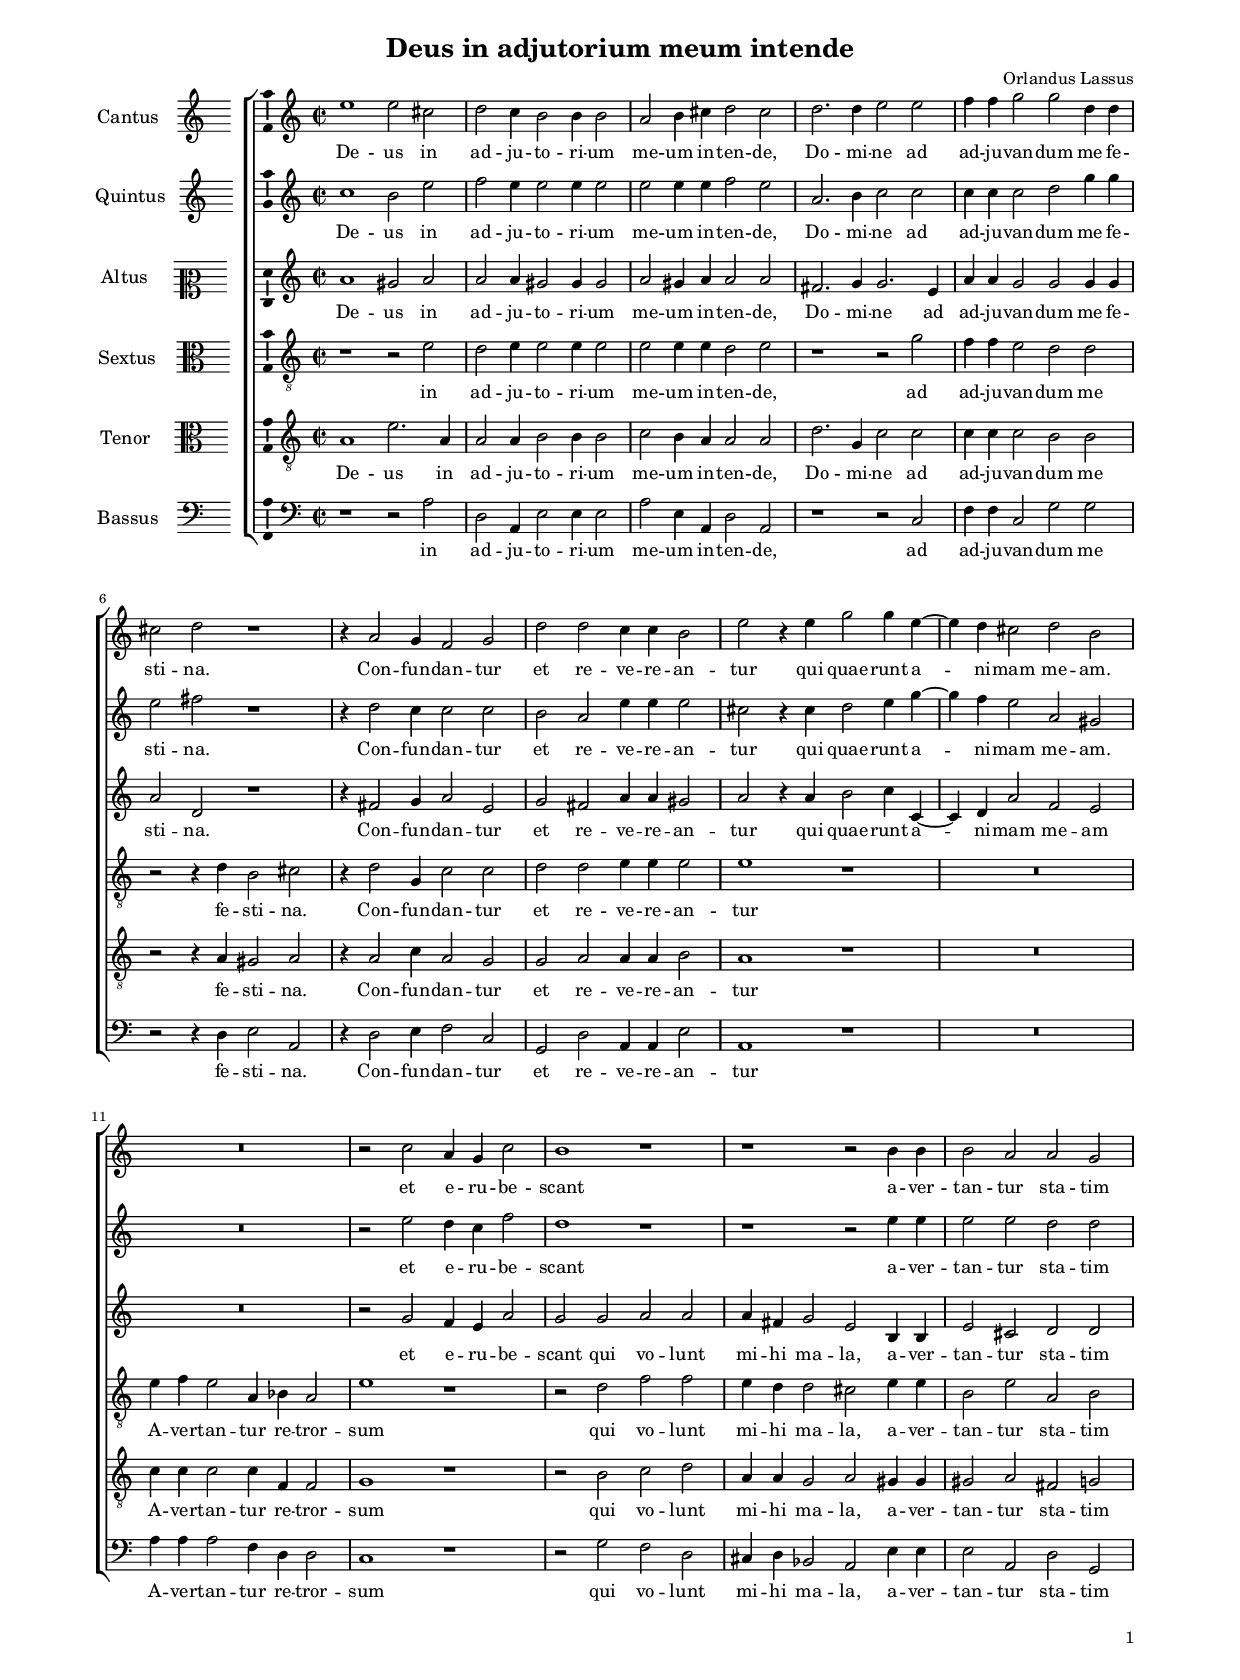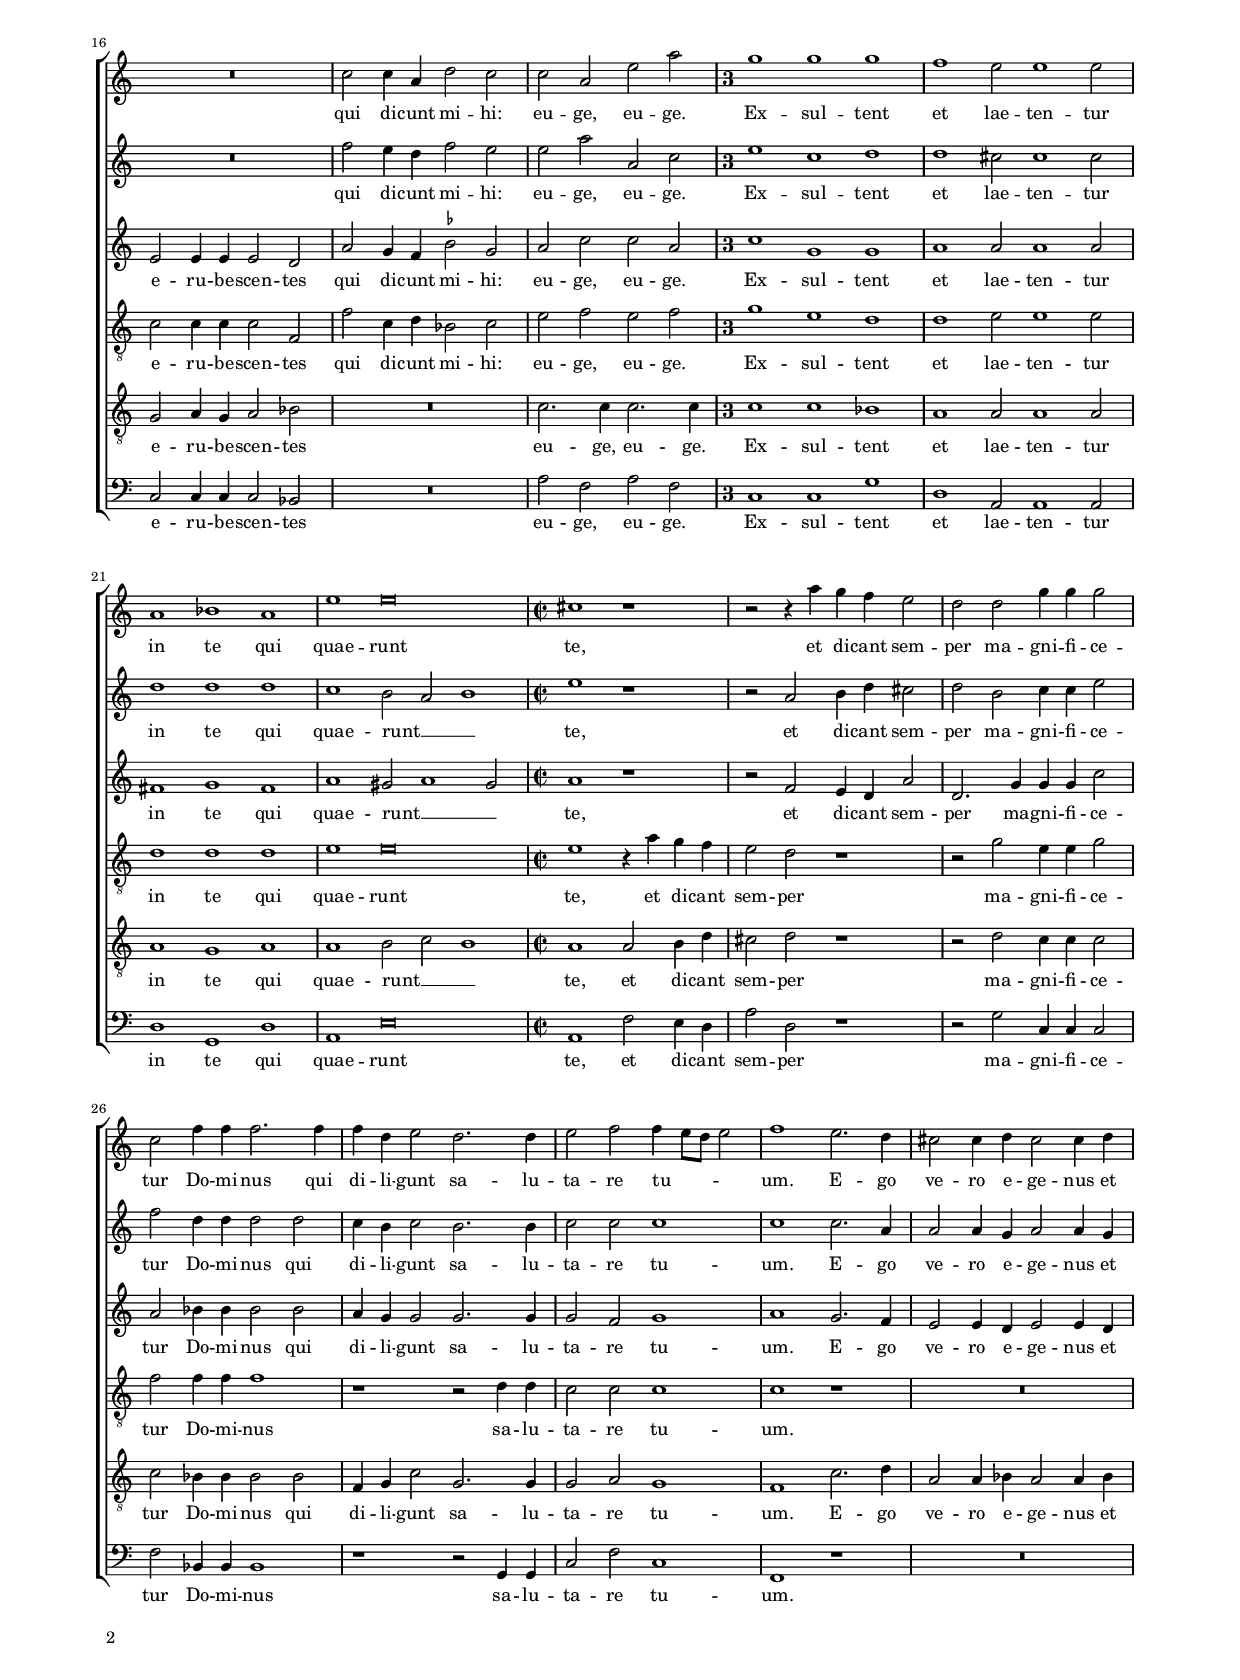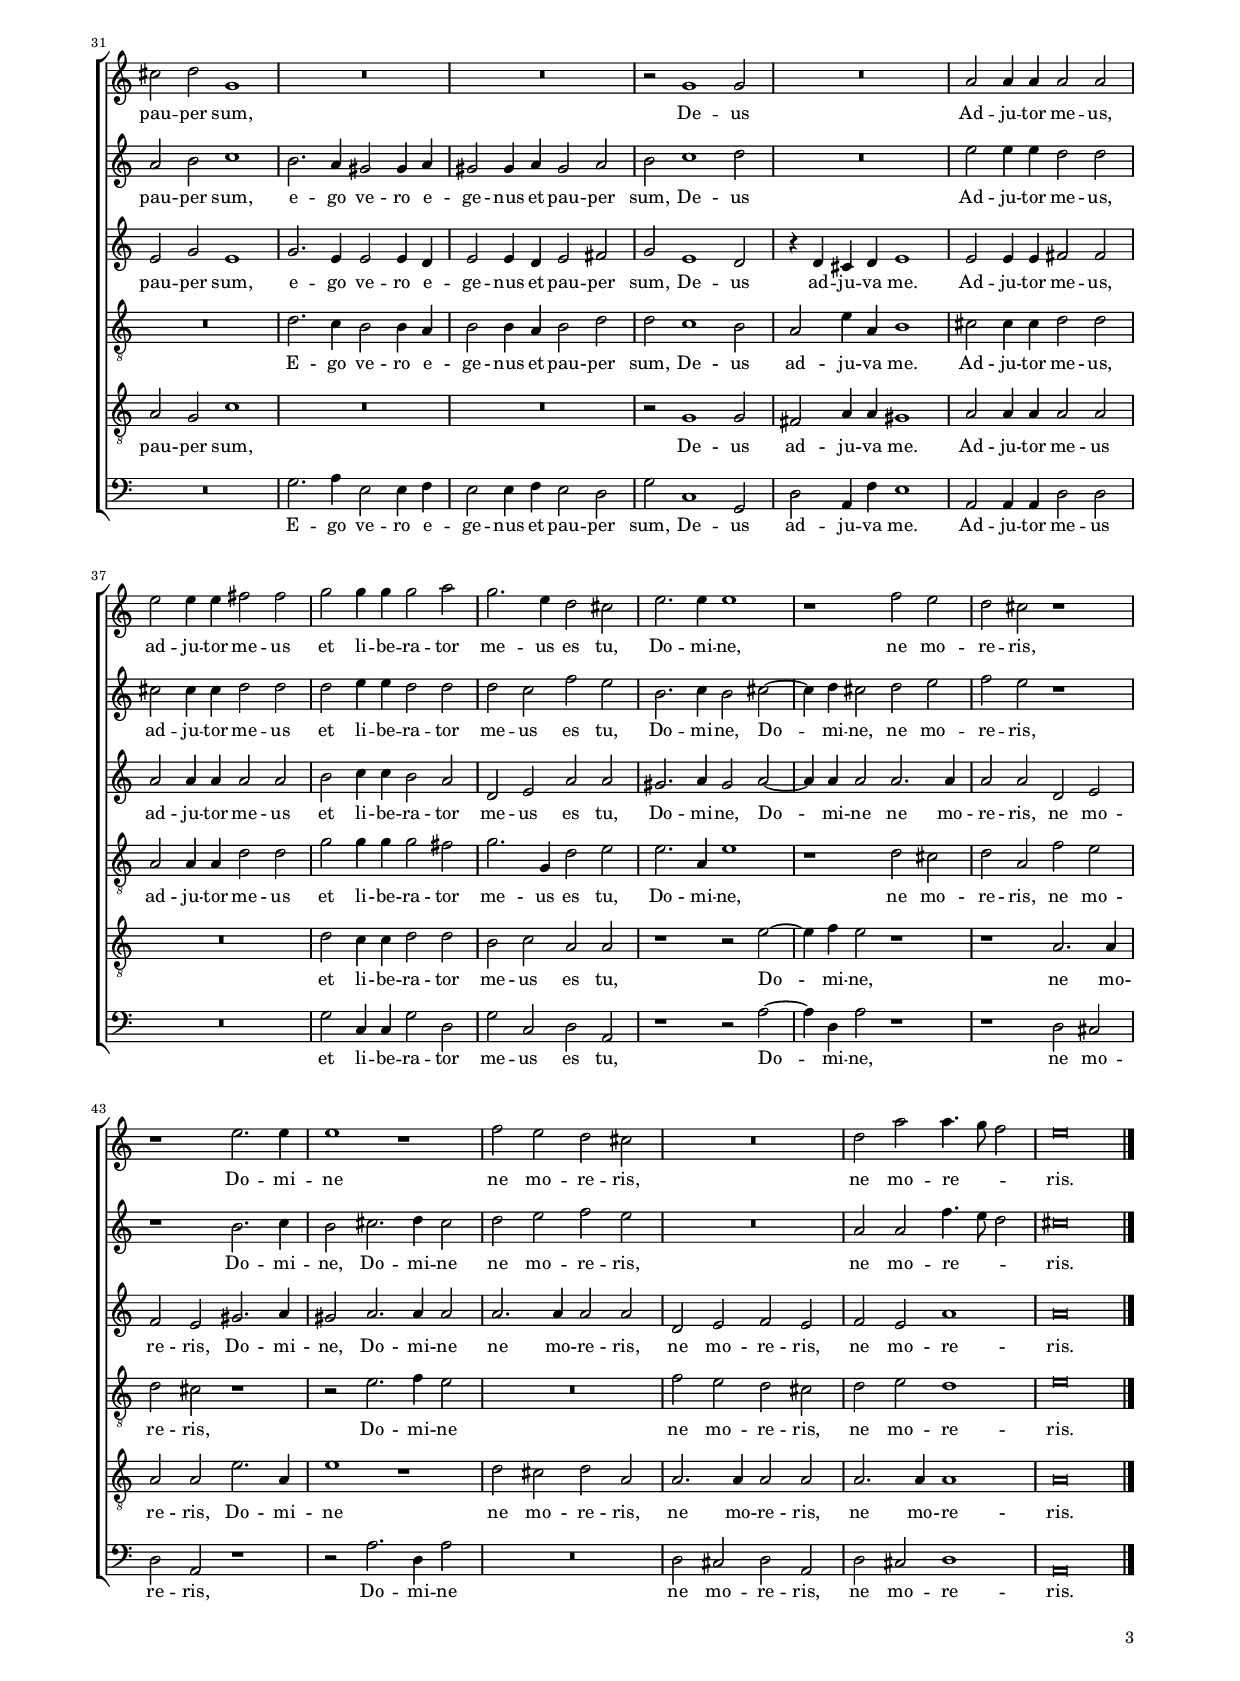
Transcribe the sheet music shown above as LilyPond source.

\header
{
  title="Deus in adjutorium meum intende"
  composer="Orlandus Lassus"
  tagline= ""
}

\version "2.24.1"
\include "deutsch.ly"
#(set-global-staff-size 14.5)
% #(set-default-paper-size "letter")
#(ly:set-option 'point-and-click #f)


\paper
	{
	top-margin = 1.5 \cm
	bottom-margin = 0.9 \cm
	left-margin = 1.8 \cm
	right-margin = 1.8 \cm
	ragged-bottom = ##f
	ragged-last-bottom = ##t
	print-page-number = ##f
	system-system-spacing = #'((basic-distance . 16) (minimum-distance . 14) (padding . 5) (strechability . 150))
	oddFooterMarkup=\markup   \fill-line { "" \fromproperty #'page:page-number-string }
	evenFooterMarkup=\markup  \fill-line { \fromproperty #'page:page-number-string "" }
	last-bottom-spacing = #'((basic-distance . 12) (minimum-distance . 7) (padding . 4))
%	systems-per-page = 3
%	min-systems-per-page = 3
	}


global = {
	\key c \major
	\time 2/2 \set Score.measureLength = #(ly:make-moment 2/1)
	\skip 1*2*18
	\time 3/1 \once \override Score.TimeSignature.style = #'single-digit
	\skip 1*3*4
	\time 2/2 \set Score.measureLength = #(ly:make-moment 2/1)
	\skip 1*2*26 \bar "|."
	}

ficta = { \once \set suggestAccidentals = ##t }
	
forget = #(define-music-function (music) (ly:music?) #{
	\accidentalStyle forget
	$music
	\accidentalStyle default
	#})


incipitcantus = \markup { \score {
	{
	\set Staff.instrumentName = \markup { \fontsize #1 "Cantus" }
	\key c \major
	\clef violin
	s4 \bar ""
	}
	\layout  {
	raggedright = ##t
	indent = 1.6 \cm
	line-width = 2.5 \cm
	\context { \Staff \remove Time_signature_engraver }
	\override Staff.Clef.Y-extent = #'(0 . 0)
	}} \hspace #1 }


incipitsextus = \markup { \score {
	{
	\set Staff.instrumentName = \markup { \fontsize #1 "Quintus" }
	\key c \major
	\clef violin
	s4 \bar ""
	}
	\layout  {
	raggedright = ##t
	indent = 1.6 \cm
	line-width = 2.5 \cm
	\context { \Staff \remove Time_signature_engraver }
	\override Staff.Clef.Y-extent = #'(0 . 0)
	}} \hspace #1 }
      
      
incipitaltus = \markup { \score {
	{
	\set Staff.instrumentName = \markup { \fontsize #1 "Altus" }
	\key c \major
	\clef mezzosoprano
	s4 \bar ""
	}
	\layout  {
	raggedright = ##t
	indent = 1.6 \cm
	line-width = 2.5 \cm
	\context { \Staff \remove Time_signature_engraver }
	\override Staff.Clef.Y-extent = #'(0 . 0)
	}} \hspace #1 }


incipittenor = \markup { \score {
	{
	\set Staff.instrumentName = \markup { \fontsize #1 "Tenor" }
	\key c \major
	\clef alto
	s4 \bar ""
	}
	\layout  {
	raggedright = ##t
	indent = 1.6 \cm
	line-width = 2.5 \cm
	\context { \Staff \remove Time_signature_engraver }
	\override Staff.Clef.Y-extent = #'(0 . 0)
	}} \hspace #1 }
      
      
incipitquintus = \markup { \score {
	{
	\set Staff.instrumentName = \markup { \fontsize #1 "Sextus" }
	\key c \major
	\clef alto
	s4 \bar ""
	}
	\layout  {
	raggedright = ##t
	indent = 1.6 \cm
	line-width = 2.5 \cm
	\context { \Staff \remove Time_signature_engraver }
	\override Staff.Clef.Y-extent = #'(0 . 0)
	}} \hspace #1 }
      
      
incipitbassus = \markup { \score {
	{
	\set Staff.instrumentName = \markup { \fontsize #1 "Bassus" }
	\key c \major
	\clef bass
	s4 \bar ""
	}
	\layout  {
	raggedright = ##t
	indent = 1.6 \cm
	line-width = 2.5 \cm
	\context { \Staff \remove Time_signature_engraver }
	\override Staff.Clef.Y-extent = #'(0 . 0)
	}} \hspace #1 }


cantus =  \relative c''
	{
	e1 e2 cis
	d2 c4 h2 h4 h2
	a2 h4 cis d2 cis
	d2. d4 e2 e
%5
	f4 f g2 g d4 d |
	cis2 d r1
	r4 a2 g4 f2 g
	d'2 d c4 c h2
	e2 r4 e g2 g4 e~
%10
	e4 d cis2 d h |
	R\breve
	r2 c a4 g c2
	h1 r
	r1 r2 h4 h
%15
	h2 a a g |
	R\breve
	c2 c4 a d2 c
	c2 a e' a
% Coloration, triple time
	g1 g g
%20
	f1 e2 e1 e2 |
	a,1 b a
	e'1 e\breve
% End of coloration
	cis1 r
	r2 r4 a' g f e2
%25
	d2 d g4 g g2 |
	c,2 f4 f f2. f4
	f4 d e2 d2. d4
	e2 f f4 e8 d e2
	f1 e2. d4
%30
	cis2 cis4 d cis2 cis4 d |
	cis2 d g,1
	R\breve
	R\breve
	r2 g1 g2
%35
	R\breve |
	a2 a4 a a2 a
	e'2 e4 e fis2 fis
	g2 g4 g g2 a
	g2. e4 d2 cis
%40
	e2. e4 e1 |
	r1 f2 e
	d2 cis r1
	r1 e2. e4
	e1 r
%45
	f2 e d cis |
	R\breve
	d2 a' a4. g8 f2
	e\breve |
	}


sextus = \relative c''
	{
	c1 h2 e
	f2 e4 e2 e4 e2
	e2 e4 e f2 e
	a,2. h4 c2 c
%5
	c4 c c2 d g4 g |
	e2 fis r1
	r4 d2 c4 c2 c
	h2 a e'4 e e2
	cis2 r4 cis d2 e4 g~
%10
	g4 f e2 a, gis |
	R\breve
	r2 e' d4 c f2
	d1 r
	r1 r2 e4 e
%15
	e2 e d d |
	R\breve
	f2 e4 d f2 e
	e2 a a, c
% Coloration - triple time
	e1 c d
%20
	d1 cis2 cis1 cis2 |
	d1 d d
	c1 h2 a h1
% End of coloration
	e1 r
	r2 a, h4 d cis2
%25
	d2 h c4 c e2 |
	f2 d4 d d2 d
	c4 h c2 h2. h4
	c2 c c1
	c1 c2. a4
%30
	a2 a4 g a2 a4 g |
	a2 h c1
	h2. a4 gis2 gis4 a
	gis2 gis4 a gis2 a
	h2 c1 d2
%35
	R\breve |
	e2 e4 e d2 d
	cis2 cis4 cis d2 d
	d2 e4 e d2 d
	d2 c f e
%40
	h2. c4 h2 cis~ |
	cis4 d cis2 d e
	f2 e r1
	r1 h2. c4
	h2 cis2. d4 cis2
%45
	d2 e f e |
	R\breve
	a,2 a f'4. e8 d2
	cis\breve |
	}


altus =  \relative c'
	{
	a'1 gis2 a
	a2 a4 gis2 gis4 gis2
	a2 gis4 a a2 a
	fis2. g4 g2. e4
%5
	a4 a g2 g g4 g |
	a2 d, r1
	r4 fis2 g4 a2 e
	g2 fis a4 a gis2
	a2 r4 a h2 c4 c,~
%10
	c4 d a'2 f e |
	R\breve
	r2 g f4 e a2
	g2 g a a
	a4 fis g2 e h4 h
%15
	e2 cis d d |
	e2 e4 e e2 d
	a'2 g4 f \ficta b2 g
	a2 c c a
% Coloration - Triple time
	c1 g g
%20
	a1 a2 a1 a2 |
	fis1 g fis
	a1 gis2 a1 gis2
% End of coloration
	a1 r
	r2 f e4 d a'2
%25
	d,2. g4 g g c2 |
	a2 b4 b b2 b
	a4 g g2 g2. g4
	g2 f g1
	a1 g2. f4
%30
	e2 e4 d e2 e4 d |
	e2 g e1
	g2. e4 e2 e4 d
	e2 e4 d e2 fis
	g2 e1 d2
%35
	r4 d cis d e1 |
	e2 e4 e fis2 fis
	a2 a4 a a2 a
	h2 c4 c h2 a
	d,2 e a a
%40
	gis2. a4 gis2 a~ |
	a4 a a2 a2. a4
	a2 a d, e
	f2 e gis2. a4
	gis2 a2. a4 a2
%45
	a2. a4 a2 a |
	d,2 e f e
	f2 e a1
	a\breve |
	}


tenor =  \relative c'
	{
	a1 e'2. a,4
	a2 a4 h2 h4 h2
	c2 h4 a a2 a
	d2. g,4 c2 c
%5
	c4 c c2 h h |
	r2 r4 a gis2 a
	r4 a2 c4 a2 g
	g2 a a4 a h2
	a1 r
%10
	R\breve |
	c4 c c2 c4 f, f2
	g1 r
	r2 h c d
	a4 a g2 a2 gis4 gis
%15
	gis2 a fis2 g |
	g2 a4 g a2 b
	R\breve
	c2. c4 c2. c4
% Coloration - triple time
	c1 c b
%20
	a1 a2 a1 a2 |
	a1 g a
	a1 h2 c h1
% End of coloration
	a1 a2 h4 d
	cis2 d r1
%25
	r2 d c4 c c2 |
	c2 b4 b b2 b
	f4 g c2 g2. g4
	g2 a g1
	f1 c'2. d4
%30
	a2 a4 b a2 a4 b |
	a2 g c1
	R\breve
	R\breve
	r2 g1 g2
%35
	fis2 a4 a gis1 |
	a2 a4 a a2 a
	R\breve
	d2 c4 c d2 d
	h2 c a a
%40
	r1 r2 e'~ |
	e4 f e2 r1
	r1 a,2. a4
	a2 a e'2. a,4
	e'1 r
%45
	d2 cis d a |
	a2. a4 a2 a
	a2. a4 a1
	a\breve |
	}


quintus  =  \relative c'
	{
	r1 r2 e
	d2 e4 e2 e4 e2
	e2 e4 e d2 e
	r1 r2 g
%5
	f4 f e2 d d |
	r2 r4 d h2 cis
	r4 d2 g,4 c2 c
	d2 d e4 e e2
	e1 r
%10
	R\breve |
	e4 f e2 a,4 b a2
	e'1 r
	r2 d f f
	e4 d d2 cis e4 e
%15
	h2 e a, h |
	c2 c4 c c2 f,
	f'2 c4 d b2 c
	e2 f e f
% Coloration - triple time
	g1 e d
%20
	d1 e2 e1 e2 |
	d1 d d
	e1 e\breve
% End of coloration
	e1 r4 a g f
	e2 d r1
%25
	r2 g e4 e g2 |
	f2 f4 f f1
	r1 r2 d4 d
	c2 c c1
	c1 r
%30
	R\breve |
	R\breve
	d2. c4 h2 h4 a
	h2 h4 a h2 d
	d2 c1 h2
%35
	a2 e'4 a, h1 |
	cis2 cis4 cis d2 d
	a2 a4 a d2 d
	g2 g4 g g2 fis
	g2. g,4 d'2 e
%40
	e2. a,4 e'1 |
	r1 d2 cis
	d2 a f' e
	d2 cis r1
	r2 e2. f4 e2
%45
	R\breve |
	f2 e d cis
	d2 e d1
	e\breve |
	}


bassus  =  \relative c
	{
	r1 r2 a'
	d,2 a4 e'2 e4 e2
	a2 e4 a, d2 a
	r1 r2 c
%5
	f4 f c2 g' g |
	r2 r4 d e2 a,
	r4 d2 e4 f2 c
	g2 d' a4 a e'2
	a,1 r
%10
	R\breve |
	a'4 a a2 f4 d d2
	c1 r
	r2 g' f d
	cis4 d b2 a e'4 e
%15
	e2 a, d g, |
	c2 c4 c c2 b
	R\breve
	a'2 f a f
% Coloration - triple time
	c1 c g'
%20
	d1 a2 a1 a2 |
	d1 g, d'
	a1 e'\breve
% End of coloration
	a,1 f'2 e4 d
	a'2 d, r1
%25
	r2 g c,4 c c2 |
	f2 b,4 b b1
	r1 r2 g4 g
	c2 f c1
	f,1 r
%30
	R\breve |
	R\breve
	g'2. a4 e2 e4 f
	e2 e4 f e2 d
	g2 c,1 g2
%35
	d'2 a4 f' e1 |
	a,2 a4 a d2 d
	R\breve
	g2 c,4 c g'2 d
	g2 c, d a
%40
	r1 r2 a'~ |
	a4 d, a'2 r1
	r1 d,2 cis
	d2 a r1
	r2 a'2. d,4 a'2
%45
	R\breve |
	d,2 cis d a
	d2 cis d1
	a\breve |
	}


lyricscantus = \lyricmode {
	De -- us in ad -- ju -- to -- ri -- um me -- um in -- ten -- de,
	Do -- mi -- ne ad ad -- ju -- van -- dum me fe -- sti -- na.
	Con -- fun -- dan -- tur et re -- ve -- re -- an -- tur
	qui quae -- runt a -- ni -- mam me -- am.
	et e -- ru -- be -- scant
	a -- ver -- tan -- tur sta -- tim
	qui di -- cunt mi -- hi: eu -- ge, eu -- ge.
	Ex -- sul -- tent et lae -- ten -- tur in te qui quae -- runt te,
	et di -- cant sem -- per ma -- gni -- fi -- ce -- tur Do -- mi -- nus
	qui di -- li -- gunt sa -- lu -- ta -- re tu -- _ _ _ um.
	E -- go ve -- ro e -- ge -- nus et pau -- per sum,
	De -- us
	Ad -- ju -- tor me -- us,
	ad -- ju -- tor me -- us
	et li -- be -- ra -- tor me -- us es tu, Do -- mi -- ne,
	ne mo -- re -- ris,
	Do -- mi -- ne ne mo -- re -- ris,
	ne mo -- re -- _ _ ris.
	}


lyricssextus = \lyricmode {
	De -- us in ad -- ju -- to -- ri -- um me -- um in -- ten -- de,
	Do -- mi -- ne ad ad -- ju -- van -- dum me fe -- sti -- na.
	Con -- fun -- dan -- tur et re -- ve -- re -- an -- tur
	qui quae -- runt a -- ni -- mam me -- am.
	et e -- ru -- be -- scant
	a -- ver -- tan -- tur sta -- tim
	qui di -- cunt mi -- hi: eu -- ge, eu -- ge.
	Ex -- sul -- tent et lae -- ten -- tur in te qui quae -- runt __ _ _ te,
	et di -- cant sem -- per ma -- gni -- fi -- ce -- tur Do -- mi -- nus
	qui di -- li -- gunt sa -- lu -- ta -- re tu -- um.
	E -- go ve -- ro e -- ge -- nus et pau -- per sum,
	e -- go ve -- ro e -- ge -- nus et pau -- per sum,
	De -- us
	Ad -- ju -- tor me -- us,
	ad -- ju -- tor me -- us
	et li -- be -- ra -- tor me -- us es tu, Do -- mi -- ne,
	Do -- mi -- ne,
	ne mo -- re -- ris,
	Do -- mi -- ne,
	Do -- mi -- ne ne mo -- re -- ris,
	ne mo -- re -- _ _ ris.
	}


lyricsaltus = \lyricmode {
	De -- us in ad -- ju -- to -- ri -- um me -- um in -- ten -- de,
	Do -- mi -- ne ad ad -- ju -- van -- dum me fe -- sti -- na.
	Con -- fun -- dan -- tur et re -- ve -- re -- an -- tur
	qui quae -- runt a -- ni -- mam me -- am
	et e -- ru -- be -- scant qui vo -- lunt mi -- hi ma -- la,
	a -- ver -- tan -- tur sta -- tim e -- ru -- be -- scen -- tes
	qui di -- cunt mi -- hi: eu -- ge, eu -- ge.
	Ex -- sul -- tent et lae -- ten -- tur in te qui quae -- runt __ _ _ te,
	et di -- cant sem -- per ma -- gni -- fi -- ce -- tur Do -- mi -- nus
	qui di -- li -- gunt sa -- lu -- ta -- re tu -- um.
	E -- go ve -- ro e -- ge -- nus et pau -- per sum,
	e -- go ve -- ro e -- ge -- nus et pau -- per sum,
	De -- us ad -- ju -- va me.
	Ad -- ju -- tor me -- us,
	ad -- ju -- tor me -- us
	et li -- be -- ra -- tor me -- us es tu, Do -- mi -- ne,
	Do -- mi -- ne ne mo -- re -- ris,
	ne mo -- re -- ris,
	Do -- mi -- ne, Do -- mi -- ne
	ne mo -- re -- ris,
	ne mo -- re -- ris,
	ne mo -- re -- ris.
	}
	

lyricstenor = \lyricmode {
	De -- us in ad -- ju -- to -- ri -- um me -- um in -- ten -- de,
	Do -- mi -- ne ad ad -- ju -- van -- dum me fe -- sti -- na.
	Con -- fun -- dan -- tur et re -- ve -- re -- an -- tur
	A -- ver -- tan -- tur re -- tror -- sum
	qui vo -- lunt mi -- hi ma -- la,
	a -- ver -- tan -- tur sta -- tim e -- ru -- be -- scen -- tes
	eu -- ge, eu -- ge.
	Ex -- sul -- tent et lae -- ten -- tur in te qui quae -- runt __ _ _ te,
	et di -- cant sem -- per ma -- gni -- fi -- ce -- tur Do -- mi -- nus
	qui di -- li -- gunt sa -- lu -- ta -- re tu -- um.
	E -- go ve -- ro e -- ge -- nus et pau -- per sum,
	De -- us ad -- ju -- va me.
	Ad -- ju -- tor me -- us
	et li -- be -- ra -- tor me -- us es tu, Do -- mi -- ne,
	ne mo -- re -- ris,
	Do -- mi -- ne ne mo -- re -- ris,
	ne mo -- re -- ris,
	ne mo -- re -- ris.
	}


lyricsquintus = \lyricmode {
	in ad -- ju -- to -- ri -- um me -- um in -- ten -- de,
	ad ad -- ju -- van -- dum me fe -- sti -- na.
	Con -- fun -- dan -- tur et re -- ve -- re -- an -- tur
	A -- ver -- tan -- tur re -- tror -- sum
	qui vo -- lunt mi -- hi ma -- la,
	a -- ver -- tan -- tur sta -- tim e -- ru -- be -- scen -- tes
	qui di -- cunt mi -- hi: eu -- ge, eu -- ge.
	Ex -- sul -- tent et lae -- ten -- tur in te qui quae -- runt te,
	et di -- cant sem -- per ma -- gni -- fi -- ce -- tur Do -- mi -- nus
	sa -- lu -- ta -- re tu -- um.
	E -- go ve -- ro e -- ge -- nus et pau -- per sum,
	De -- us ad -- ju -- va me.
	Ad -- ju -- tor me -- us,
	ad -- ju -- tor me -- us
	et li -- be -- ra -- tor me -- us es tu, Do -- mi -- ne,
	ne mo -- re -- ris,
	ne mo -- re -- ris,
	Do -- mi -- ne ne mo -- re -- ris,
	ne mo -- re -- ris.
	}


lyricsbassus = \lyricmode {
	in ad -- ju -- to -- ri -- um me -- um in -- ten -- de,
	ad ad -- ju -- van -- dum me fe -- sti -- na.
	Con -- fun -- dan -- tur et re -- ve -- re -- an -- tur
	A -- ver -- tan -- tur re -- tror -- sum
	qui vo -- lunt mi -- hi ma -- la,
	a -- ver -- tan -- tur sta -- tim e -- ru -- be -- scen -- tes
	eu -- ge, eu -- ge.
	Ex -- sul -- tent et lae -- ten -- tur in te qui quae -- runt te,
	et di -- cant sem -- per ma -- gni -- fi -- ce -- tur Do -- mi -- nus
	sa -- lu -- ta -- re tu -- um.
	E -- go ve -- ro e -- ge -- nus et pau -- per sum,
	De -- us ad -- ju -- va me.
	Ad -- ju -- tor me -- us
	et li -- be -- ra -- tor me -- us es tu, Do -- mi -- ne,
	ne mo -- re -- ris,
	Do -- mi -- ne ne mo -- re -- ris,
	ne mo -- re -- ris.
	}


\score
{  
	\transpose c c {
	\new ChoirStaff \with { \override StaffGrouper.staff-staff-spacing.basic-distance = #12 }
	<<

	\new Staff << \global
	\new Voice="v1" {
		\set Staff.instrumentName=\incipitcantus
		\set Staff.midiInstrument = "reed organ"
		\clef violin
		\cantus }
	\new Lyrics \lyricsto "v1" {\lyricscantus }
	>>


	\new Staff << \global
	\new Voice="v6" {
		\set Staff.instrumentName=\incipitsextus
		\set Staff.midiInstrument = "reed organ"
		\clef violin 
		\sextus}
	\new Lyrics \lyricsto "v6" {\lyricssextus }
	>>


	\new Staff << \global
	\new Voice="v2" {
		\set Staff.instrumentName=\incipitaltus
		\set Staff.midiInstrument = "reed organ"
		\clef violin 
		\altus}
	\new Lyrics \lyricsto "v2" {\lyricsaltus }
	>>


	\new Staff << \global
	\new Voice="v5" {
		\set Staff.instrumentName=\incipitquintus
		\set Staff.midiInstrument = "reed organ"
		\clef "G_8"
		\quintus}
	\new Lyrics \lyricsto "v5" {\lyricsquintus }
	>>


	\new Staff << \global
	\new Voice="v3" {
		\set Staff.instrumentName=\incipittenor
		\set Staff.midiInstrument = "reed organ"
		\clef "G_8"
		\tenor }
	\new Lyrics \lyricsto "v3" {\lyricstenor }
	>>


	\new Staff << \global
	\new Voice="v4" {
		\set Staff.instrumentName=\incipitbassus
		\set Staff.midiInstrument = "reed organ"
		\clef bass 
		\bassus }
	\new Lyrics \lyricsto "v4" {\lyricsbassus}
	>>

	>>
	} % transpose

	\layout
	{
	indent = 2.5 \cm
%	\context { \Lyrics \override VerticalAxisGroup.nonstaff-relatedstaff-spacing.padding = #2 }
%	\context { \Lyrics \override LyricText.font-size = #1 }
	\context { \Staff \override TimeSignature.break-visibility = #end-of-line-invisible }
	\context { \Staff \consists Ambitus_engraver }
	\context { \Score \override BarNumber.padding = #2 }
	\context { \Voice \override NoteHead.style = #'baroque }
	}

\midi
	{
	\tempo 2 = 90
	}

}


% EOF
